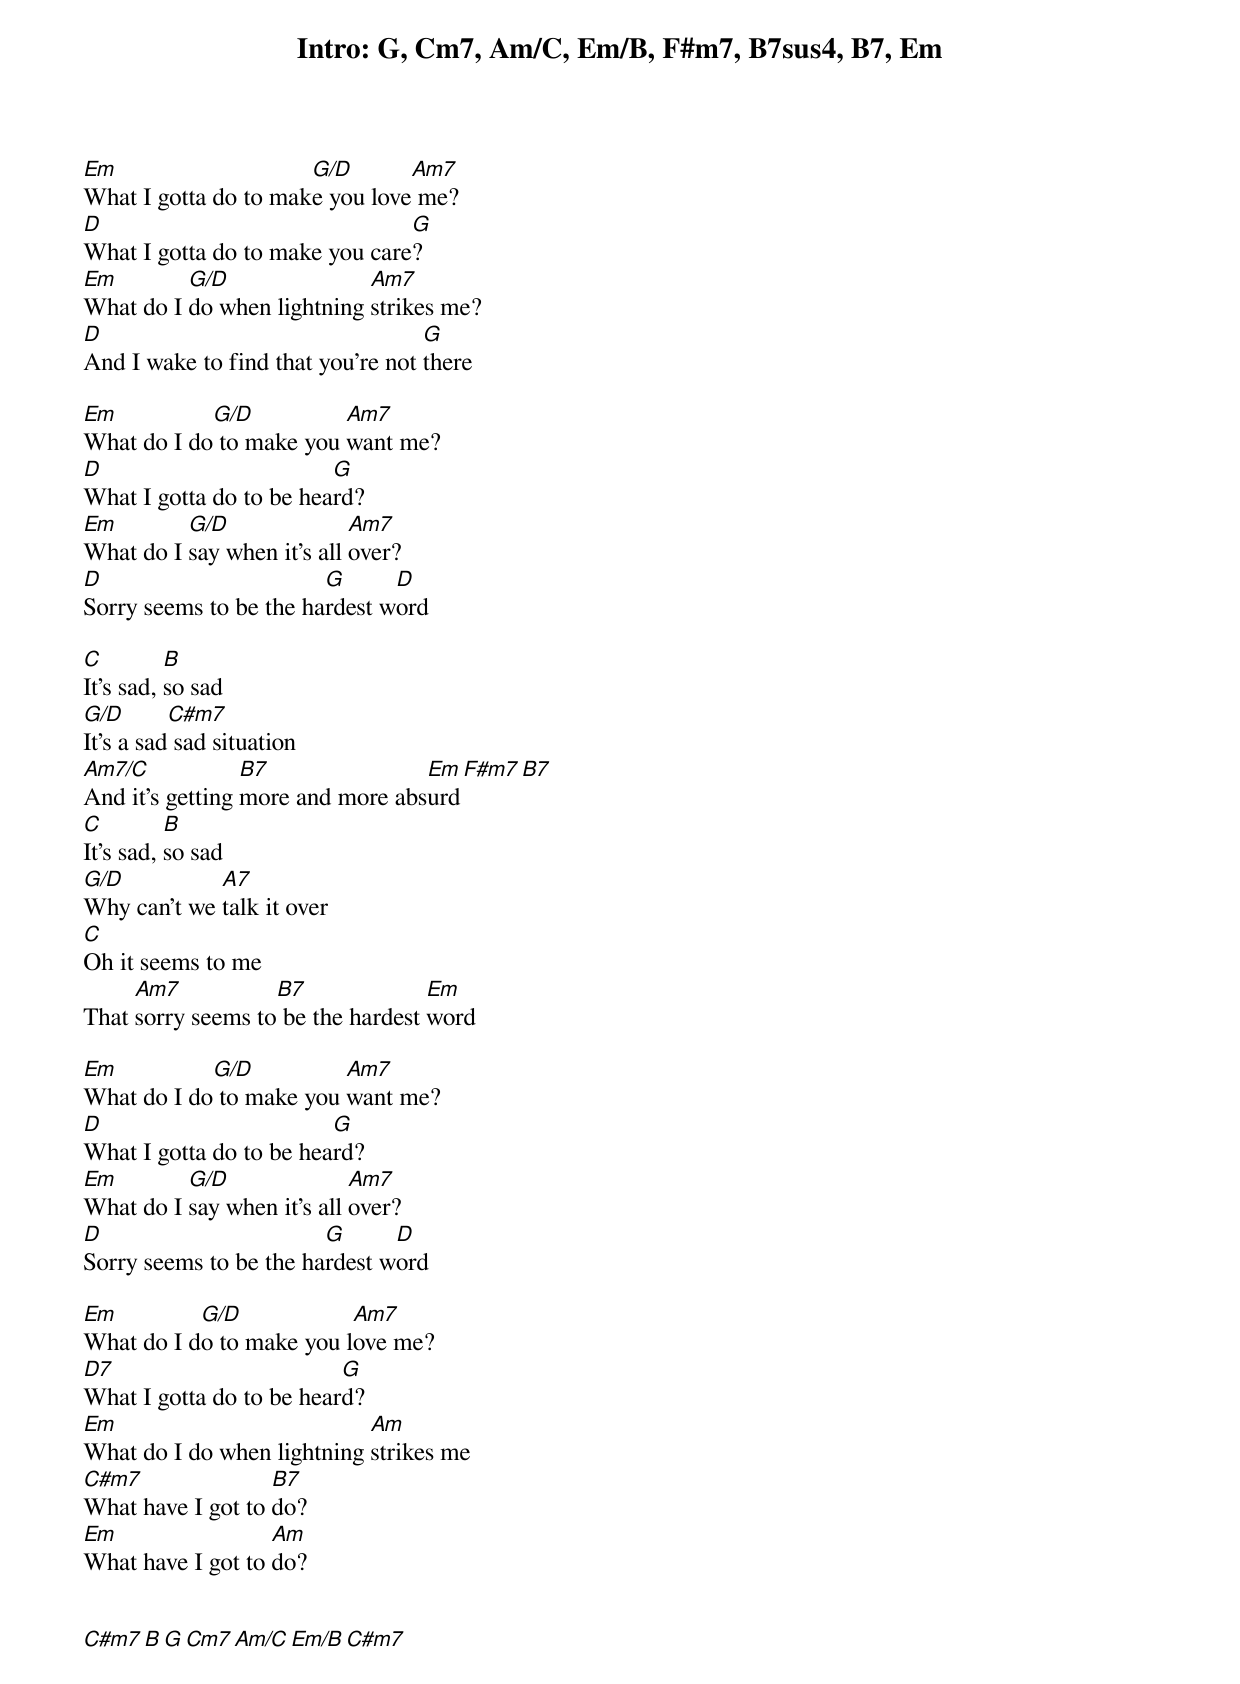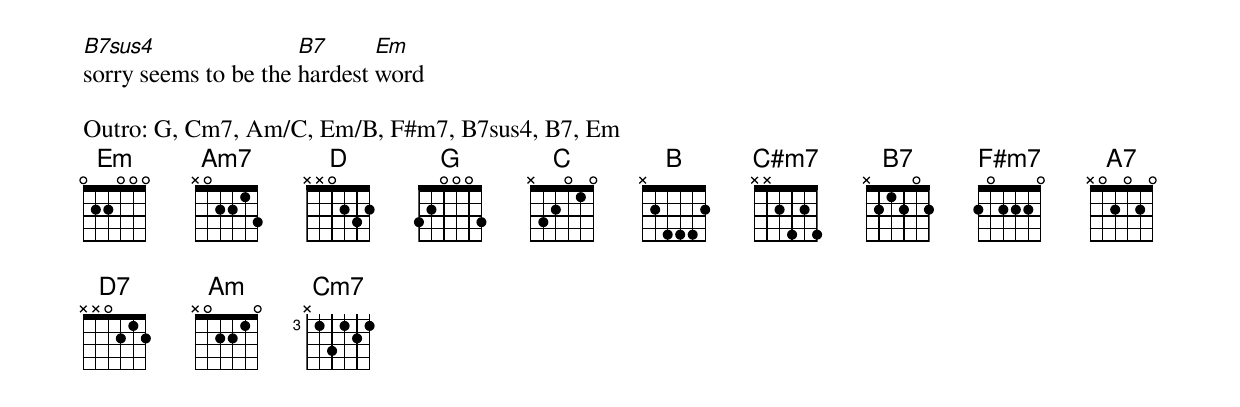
Intro: G, Cm7, Am/C, Em/B, F#m7, B7sus4, B7, Em

Em                    G/D       Am7
What I gotta do to make you love me?
D                               G
What I gotta do to make you care?
Em        G/D               Am7
What do I do when lightning strikes me?
D                                  G
And I wake to find that you're not there

Em          G/D          Am7
What do I do to make you want me?
D                        G
What I gotta do to be heard?
Em        G/D               Am7
What do I say when it's all over?
D                       G      D
Sorry seems to be the hardest word

C         B
It's sad, so sad
G/D       C#m7
It's a sad sad situation
Am7/C            B7               Em   F#m7  B7
And it's getting more and more absurd
C         B
It's sad, so sad
G/D          A7
Why can't we talk it over
C
Oh it seems to me
     Am7           B7              Em
That sorry seems to be the hardest word

Em          G/D          Am7
What do I do to make you want me?
D                        G
What I gotta do to be heard?
Em        G/D               Am7
What do I say when it's all over?
D                       G      D
Sorry seems to be the hardest word

Em         G/D            Am7
What do I do to make you love me?
D7                        G
What I gotta do to be heard?
Em                          Am
What do I do when lightning strikes me
C#m7               B7
What have I got to do?
Em                 Am
What have I got to do?


C#m7   B    G    Cm7    Am/C  Em/B    C#m7

B7sus4                B7      Em
sorry seems to be the hardest word

Outro: G, Cm7, Am/C, Em/B, F#m7, B7sus4, B7, Em
